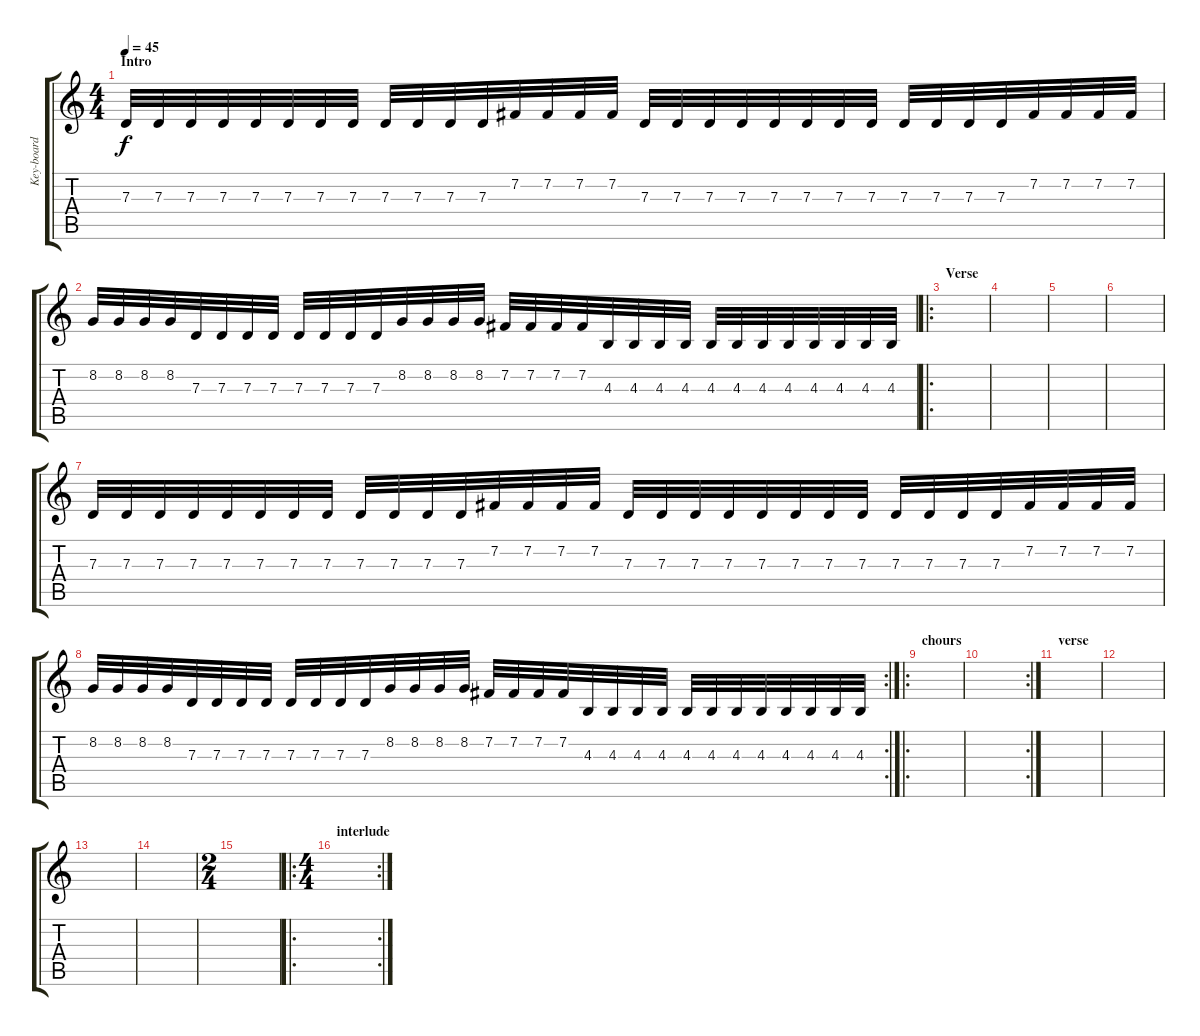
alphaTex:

\track ("Key-board" "Key-board") {instrument stringensemble1}
\staff {score tabs}
\tuning (E4 B3 G3 D3 A2 E2) {hide}
\ts (4 4)
\section ("" "Intro")
\tempo 45
\clef g2
\ks c
7.3.32{dy f instrument stringensemble1} 7.3.32 7.3.32 7.3.32 7.3.32 7.3.32 7.3.32 7.3.32 7.3.32 7.3.32 7.3.32 7.3.32 7.2.32 7.2.32 7.2.32 7.2.32 7.3.32 7.3.32 7.3.32 7.3.32 7.3.32 7.3.32 7.3.32 7.3.32 7.3.32 7.3.32 7.3.32 7.3.32 7.2.32 7.2.32 7.2.32 7.2.32 |
8.2.32 8.2.32 8.2.32 8.2.32 7.3.32 7.3.32 7.3.32 7.3.32 7.3.32 7.3.32 7.3.32 7.3.32 8.2.32 8.2.32 8.2.32 8.2.32 7.2.32 7.2.32 7.2.32 7.2.32 4.3.32 4.3.32 4.3.32 4.3.32 4.3.32 4.3.32 4.3.32 4.3.32 4.3.32 4.3.32 4.3.32 4.3.32 |
\ro
\section ("" "Verse")
|
|
|
|
7.3.32{volume 9} 7.3.32 7.3.32 7.3.32 7.3.32 7.3.32 7.3.32 7.3.32 7.3.32 7.3.32 7.3.32 7.3.32 7.2.32 7.2.32 7.2.32 7.2.32 7.3.32 7.3.32 7.3.32 7.3.32 7.3.32 7.3.32 7.3.32 7.3.32 7.3.32 7.3.32 7.3.32 7.3.32 7.2.32 7.2.32 7.2.32 7.2.32 |
\rc 2
8.2.32 8.2.32 8.2.32 8.2.32 7.3.32 7.3.32 7.3.32 7.3.32 7.3.32 7.3.32 7.3.32 7.3.32 8.2.32 8.2.32 8.2.32 8.2.32 7.2.32 7.2.32 7.2.32 7.2.32 4.3.32 4.3.32 4.3.32 4.3.32 4.3.32 4.3.32 4.3.32 4.3.32 4.3.32 4.3.32 4.3.32 4.3.32 |
\ro
\section ("" "chours")
|
\rc 2
|
\section ("" "verse")
|
|
|
|
\ts (2 4)
|
\ro
\rc 2
\ts (4 4)
\section ("" "interlude")
